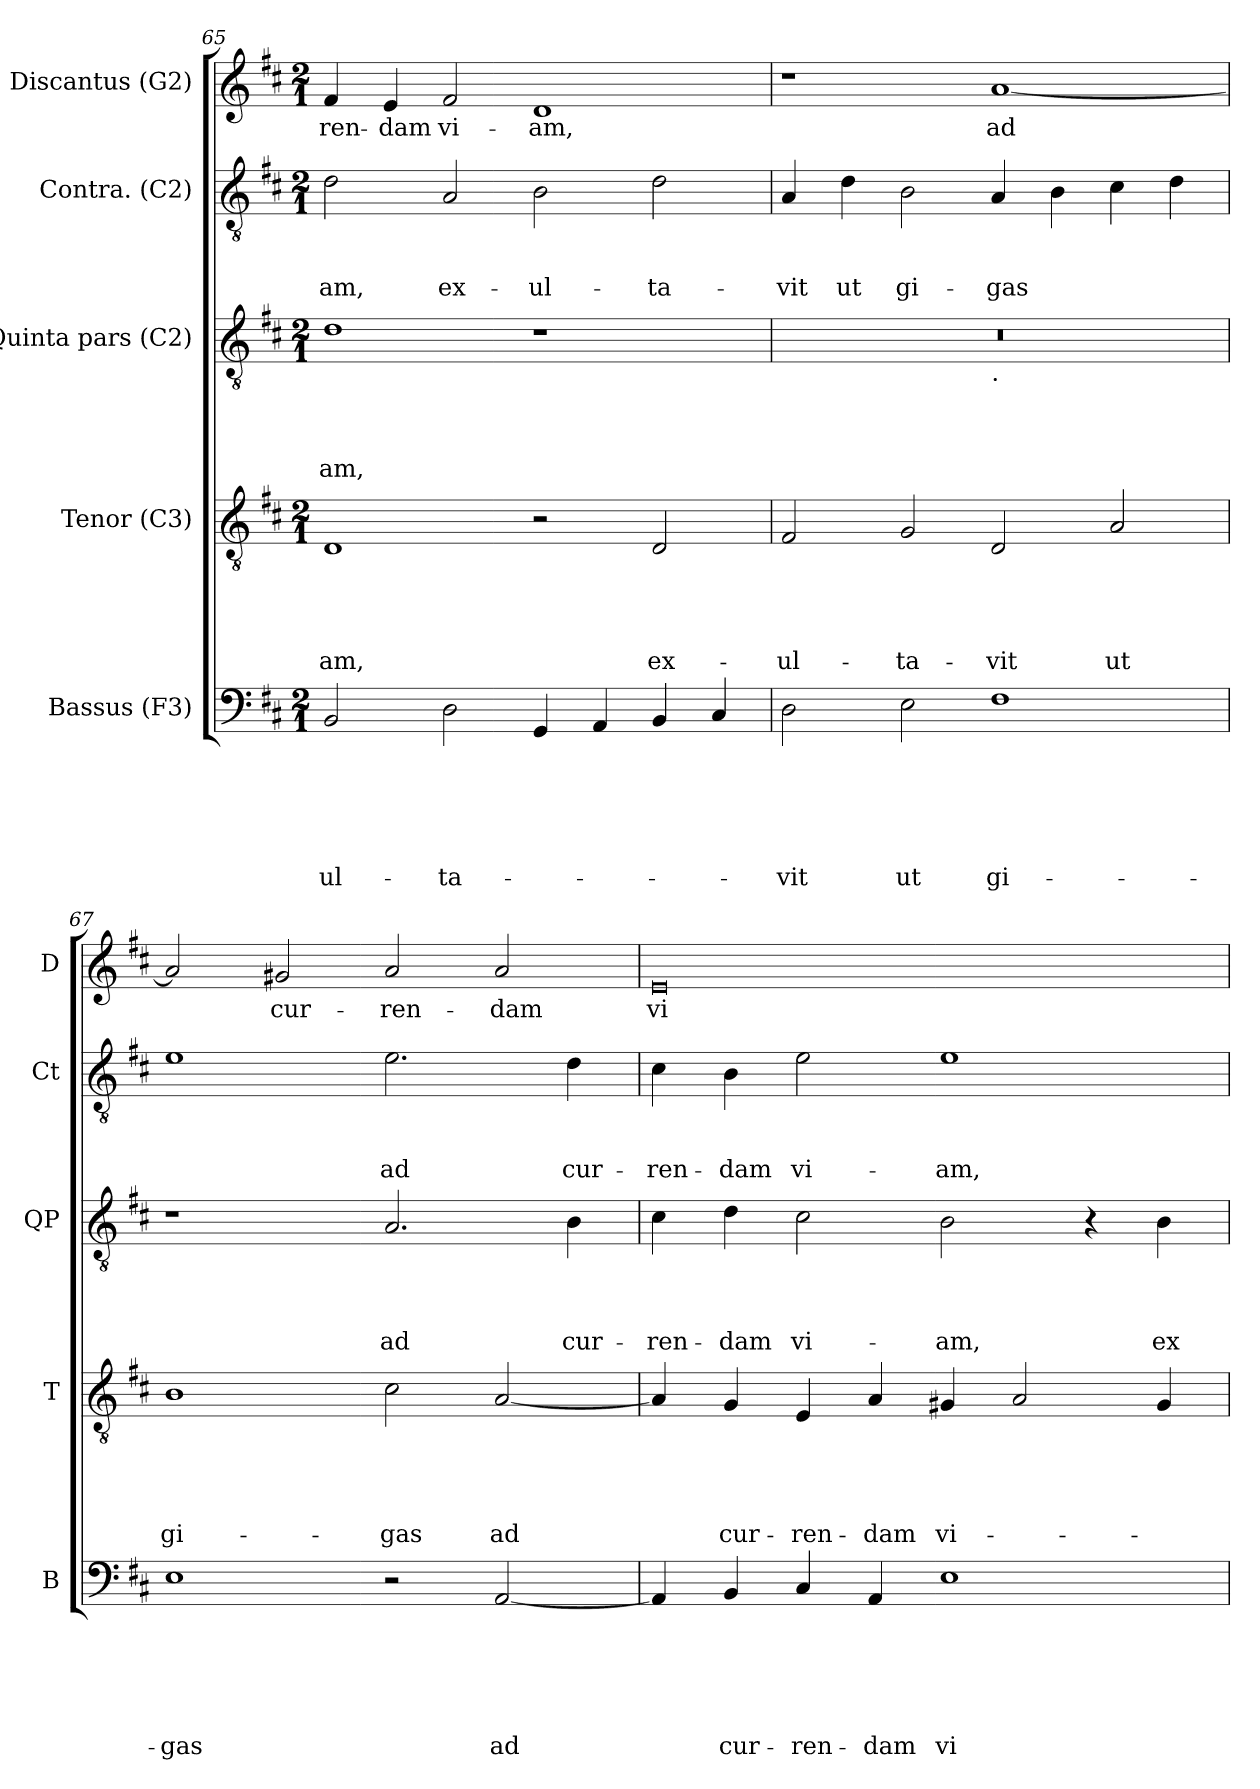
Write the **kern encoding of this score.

**kern	**text	**text	**text	**text	**text	**text	**kern	**text	**text	**text	**text	**text	**kern	**text	**text	**text	**text	**kern	**text	**text	**text	**kern	**text
*part5	*part5	*part5	*part5	*part5	*part5	*part5	*part4	*part4	*part4	*part4	*part4	*part4	*part3	*part3	*part3	*part3	*part3	*part2	*part2	*part2	*part2	*part1	*part1
*staff5	*staff5	*staff5	*staff5	*staff5	*staff5	*staff5	*staff4	*staff4	*staff4	*staff4	*staff4	*staff4	*staff3	*staff3	*staff3	*staff3	*staff3	*staff2	*staff2	*staff2	*staff2	*staff1	*staff1
*I"Bassus (F3)	*	*	*	*	*	*	*I"Tenor (C3)	*	*	*	*	*	*I"Quinta pars (C2)	*	*	*	*	*I"Contra. (C2)	*	*	*	*I"Discantus (G2)	*
*I'B	*	*	*	*	*	*	*I'T	*	*	*	*	*	*I'QP	*	*	*	*	*I'Ct	*	*	*	*I'D	*
!!LO:LB:g=z
*clefF4	*	*	*	*	*	*	*clefGv2	*	*	*	*	*	*clefGv2	*	*	*	*	*clefGv2	*	*	*	*clefG2	*
*k[f#c#]	*	*	*	*	*	*	*k[f#c#]	*	*	*	*	*	*k[f#c#]	*	*	*	*	*k[f#c#]	*	*	*	*k[f#c#]	*
*D:	*	*	*	*	*	*	*D:	*	*	*	*	*	*D:	*	*	*	*	*D:	*	*	*	*D:	*
*M2/1	*	*	*	*	*	*	*M2/1	*	*	*	*	*	*M2/1	*	*	*	*	*M2/1	*	*	*	*M2/1	*
=65	=65	=65	=65	=65	=65	=65	=65	=65	=65	=65	=65	=65	=65	=65	=65	=65	=65	=65	=65	=65	=65	=65	=65
!	!	!	!	!	!	!LO:LY:b	!	!	!	!	!	!LO:LY:b	!	!	!	!	!LO:LY:b	!	!	!	!LO:LY:b	!	!LO:LY:b
2BB/	.	.	.	.	.	-ul-	1D	.	.	.	.	-am,	1d	.	.	.	-am,	2d\	.	.	-am,	4f#/	ren-
!	!	!	!	!	!	!	!	!	!	!	!	!	!	!	!	!	!	!	!	!	!	!	!LO:LY:b:rj
.	.	.	.	.	.	.	.	.	.	.	.	.	.	.	.	.	.	.	.	.	.	4e/	-dam
!	!	!	!	!	!	!LO:LY:b	!	!	!	!	!	!	!	!	!	!	!	!	!	!	!LO:LY:b	!	!LO:LY:b
2D\	.	.	.	.	.	-ta-	.	.	.	.	.	.	.	.	.	.	.	2A/	.	.	ex-	2f#/	vi-
!	!	!	!	!	!	!	!	!	!	!	!	!	!	!	!	!	!	!	!	!	!LO:LY:b	!	!LO:LY:b
4GG/	.	.	.	.	.	.	2r	.	.	.	.	.	1r	.	.	.	.	2B\	.	.	-ul-	1d	-am,
4AA/	.	.	.	.	.	.	.	.	.	.	.	.	.	.	.	.	.	.	.	.	.	.	.
!	!	!	!	!	!	!	!	!	!	!	!	!LO:LY:b	!	!	!	!	!	!	!	!	!LO:LY:b	!	!
4BB/	.	.	.	.	.	.	2D/	.	.	.	.	ex-	.	.	.	.	.	2d\	.	.	-ta-	.	.
4C#/	.	.	.	.	.	.	.	.	.	.	.	.	.	.	.	.	.	.	.	.	.	.	.
=66	=66	=66	=66	=66	=66	=66	=66	=66	=66	=66	=66	=66	=66	=66	=66	=66	=66	=66	=66	=66	=66	=66	=66
!	!	!	!	!	!	!LO:LY:b	!	!	!	!	!	!LO:LY:b	!	!	!	!	!	!	!	!	!LO:LY:b	!	!
*	*	*	*	*	*	*	*	*	*	*	*	*	*^	*	*	*	*	*	*	*	*	*	*
2D\	.	.	.	.	.	-vit	2F#/	.	.	.	.	-ul-	0r	1ryy	.	.	.	.	4A/	.	.	-vit	1r	.
!	!	!	!	!	!	!	!	!	!	!	!	!	!	!	!	!	!	!	!	!	!	!LO:LY:b	!	!
.	.	.	.	.	.	.	.	.	.	.	.	.	.	.	.	.	.	.	4d\	.	.	ut	.	.
!	!	!	!	!	!	!LO:LY:b	!	!	!	!	!	!LO:LY:b	!	!	!	!	!	!	!	!	!	!LO:LY:b	!	!
2E\	.	.	.	.	.	ut	2G/	.	.	.	.	-ta-	.	.	.	.	.	.	2B\	.	.	gi-	.	.
!	!	!	!	!	!	!	!	!	!	!	!	!	!	!LO:TX:b:t=.	!	!	!	!	!	!	!	!	!	!
!	!	!	!	!	!	!LO:LY:b	!	!	!	!	!	!LO:LY:b	!	!	!	!	!	!	!	!	!	!LO:LY:b	!	!LO:LY:b
1F#	.	.	.	.	.	gi-	2D/	.	.	.	.	-vit	.	1ryy	.	.	.	.	4A/	.	.	-gas	[<1a	ad
.	.	.	.	.	.	.	.	.	.	.	.	.	.	.	.	.	.	.	4B\	.	.	.	.	.
!	!	!	!	!	!	!	!	!	!	!	!	!LO:LY:b	!	!	!	!	!	!	!	!	!	!	!	!
.	.	.	.	.	.	.	2A/	.	.	.	.	ut	.	.	.	.	.	.	4c#\	.	.	.	.	.
.	.	.	.	.	.	.	.	.	.	.	.	.	.	.	.	.	.	.	4d\	.	.	.	.	.
=67	=67	=67	=67	=67	=67	=67	=67	=67	=67	=67	=67	=67	=67	=67	=67	=67	=67	=67	=67	=67	=67	=67	=67	=67
!	!	!	!	!	!	!LO:LY:b	!	!	!	!	!	!LO:LY:b	!	!	!	!	!	!	!	!	!	!	!	!
*	*	*	*	*	*	*	*	*	*	*	*	*	*v	*v	*	*	*	*	*	*	*	*	*	*
1E	.	.	.	.	.	-gas	1B	.	.	.	.	gi-	1r	.	.	.	.	1e	.	.	.	2a/]	.
!	!	!	!	!	!	!	!	!	!	!	!	!	!	!	!	!	!	!	!	!	!	!	!LO:LY:b
.	.	.	.	.	.	.	.	.	.	.	.	.	.	.	.	.	.	.	.	.	.	2g#X/	cur-
!	!	!	!	!	!	!	!	!	!	!	!	!LO:LY:b	!	!	!	!	!LO:LY:b	!	!	!	!LO:LY:b	!	!LO:LY:b
2r	.	.	.	.	.	.	2c#\	.	.	.	.	-gas	2.A/	.	.	.	ad	2.e\	.	.	ad	2a/	-ren-
!	!	!	!	!	!	!LO:LY:b	!	!	!	!	!	!LO:LY:b	!	!	!	!	!	!	!	!	!	!	!LO:LY:b
[<2AA/	.	.	.	.	.	ad	[<2A/	.	.	.	.	ad	.	.	.	.	.	.	.	.	.	2a/	-dam
!	!	!	!	!	!	!	!	!	!	!	!	!	!	!	!	!	!LO:LY:b	!	!	!	!LO:LY:b	!	!
.	.	.	.	.	.	.	.	.	.	.	.	.	4B\	.	.	.	cur-	4d\	.	.	cur-	.	.
=68	=68	=68	=68	=68	=68	=68	=68	=68	=68	=68	=68	=68	=68	=68	=68	=68	=68	=68	=68	=68	=68	=68	=68
!	!	!	!	!	!	!	!	!	!	!	!	!	!	!	!	!	!LO:LY:b	!	!	!	!LO:LY:b	!	!LO:LY:b:rj
4AA/]	.	.	.	.	.	.	4A/]	.	.	.	.	.	4c#\	.	.	.	-ren-	4c#\	.	.	-ren-	0e	vi-
!	!	!	!	!	!	!LO:LY:b	!	!	!	!	!	!LO:LY:b	!	!	!	!	!LO:LY:b:rj	!	!	!	!LO:LY:b:rj	!	!
4BB/	.	.	.	.	.	cur-	4G/	.	.	.	.	cur-	4d\	.	.	.	-dam	4B\	.	.	-dam	.	.
!	!	!	!	!	!	!LO:LY:b	!	!	!	!	!	!LO:LY:b	!	!	!	!	!LO:LY:b	!	!	!	!LO:LY:b	!	!
4C#/	.	.	.	.	.	-ren-	4E/	.	.	.	.	-ren-	2c#\	.	.	.	vi-	2e\	.	.	vi-	.	.
!	!	!	!	!	!	!LO:LY:b:rj	!	!	!	!	!	!LO:LY:b:rj	!	!	!	!	!	!	!	!	!	!	!
4AA/	.	.	.	.	.	-dam	4A/	.	.	.	.	-dam	.	.	.	.	.	.	.	.	.	.	.
!	!	!	!	!	!	!LO:LY:b	!	!	!	!	!	!LO:LY:b	!	!	!	!	!LO:LY:b	!	!	!	!LO:LY:b	!	!
1E	.	.	.	.	.	vi-	4G#X/	.	.	.	.	vi-	2B\	.	.	.	-am,	1e	.	.	-am,	.	.
.	.	.	.	.	.	.	2A/	.	.	.	.	.	.	.	.	.	.	.	.	.	.	.	.
.	.	.	.	.	.	.	.	.	.	.	.	.	4r	.	.	.	.	.	.	.	.	.	.
!	!	!	!	!	!	!	!	!	!	!	!	!	!	!	!	!	!LO:LY:b	!	!	!	!	!	!
.	.	.	.	.	.	.	4G#/	.	.	.	.	.	4B\	.	.	.	ex-	.	.	.	.	.	.
=	=	=	=	=	=	=	=	=	=	=	=	=	=	=	=	=	=	=	=	=	=	=	=
*-	*-	*-	*-	*-	*-	*-	*-	*-	*-	*-	*-	*-	*-	*-	*-	*-	*-	*-	*-	*-	*-	*-	*-
